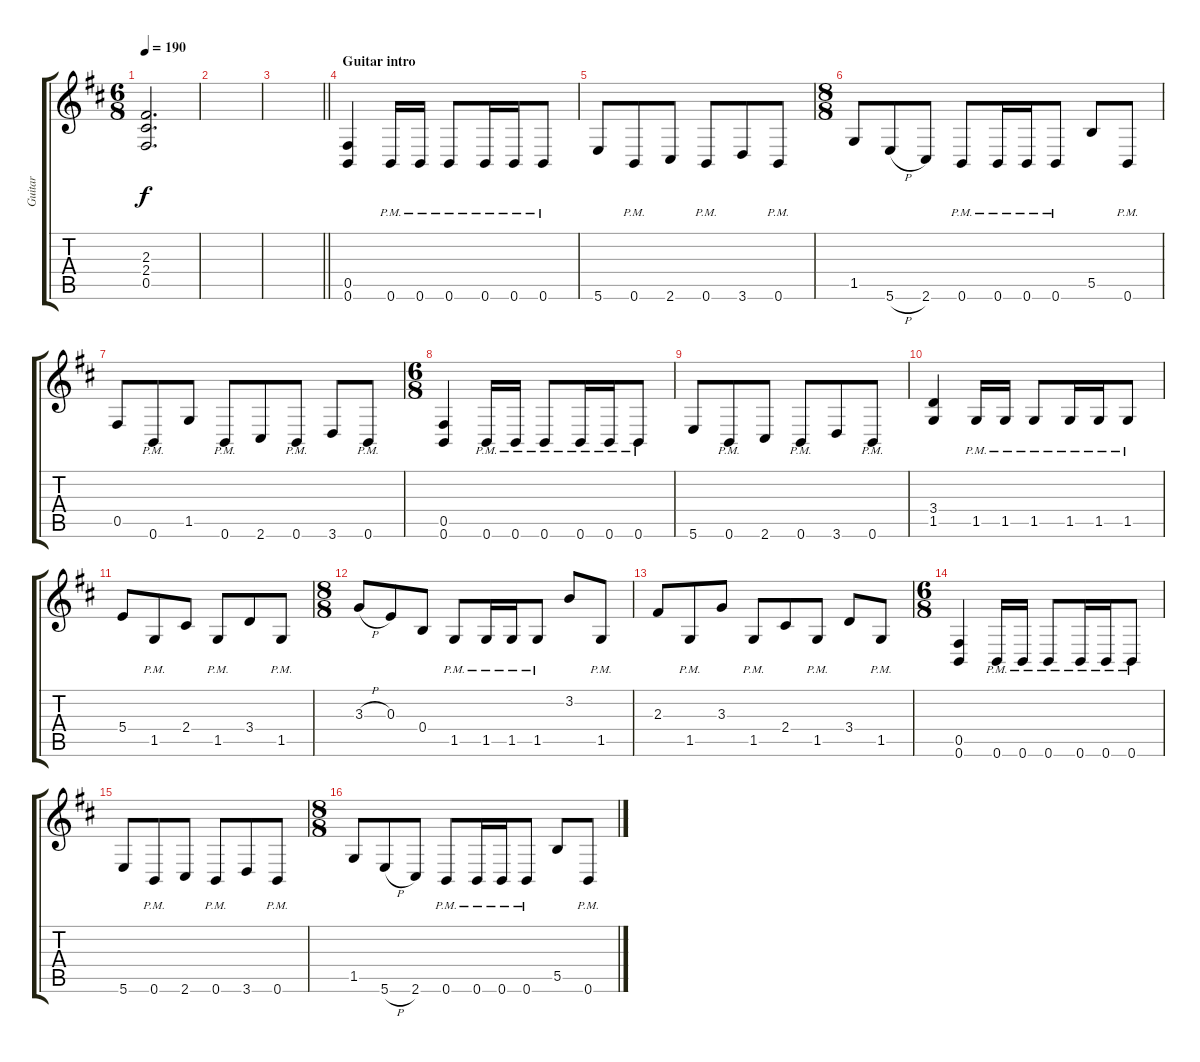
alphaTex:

\track ("Guitar" "Guitar") {instrument distortionguitar}
\staff {score tabs}
\tuning (Db4 Ab3 E3 B2 Gb2 B1) {hide}
\ts (6 8)
\tempo 190
\clef g2
\ks bminor
(2.3{t} 2.4{t} 0.5{t}).2{d dy f} |
|
\barLineRight lightlight
|
\section ("" "Guitar intro")
(0.5 0.6).4 0.6{pm}.16 0.6{pm}.16 0.6{pm}.8 0.6{pm}.16 0.6{pm}.16 0.6{pm}.8 |
5.6.8 0.6{pm}.8 2.6.8 0.6{pm}.8 3.6.8 0.6{pm}.8 |
\ts (8 8)
1.5.8 5.6{h}.8 2.6.8 0.6{pm}.8 0.6{pm}.16 0.6{pm}.16 0.6{pm}.8 5.5.8 0.6{pm}.8 |
0.5.8 0.6{pm}.8 1.5.8 0.6{pm}.8 2.6.8 0.6{pm}.8 3.6.8 0.6{pm}.8 |
\ts (6 8)
(0.5 0.6).4 0.6{pm}.16 0.6{pm}.16 0.6{pm}.8 0.6{pm}.16 0.6{pm}.16 0.6{pm}.8 |
5.6.8 0.6{pm}.8 2.6.8 0.6{pm}.8 3.6.8 0.6{pm}.8 |
(3.4 1.5).4 1.5{pm}.16 1.5{pm}.16 1.5{pm}.8 1.5{pm}.16 1.5{pm}.16 1.5{pm}.8 |
5.4.8 1.5{pm}.8 2.4.8 1.5{pm}.8 3.4.8 1.5{pm}.8 |
\ts (8 8)
3.3{h}.8 0.3.8 0.4.8 1.5{pm}.8 1.5{pm}.16 1.5{pm}.16 1.5{pm}.8 3.2.8 1.5{pm}.8 |
2.3.8 1.5{pm}.8 3.3.8 1.5{pm}.8 2.4.8 1.5{pm}.8 3.4.8 1.5{pm}.8 |
\ts (6 8)
(0.5 0.6).4 0.6{pm}.16 0.6{pm}.16 0.6{pm}.8 0.6{pm}.16 0.6{pm}.16 0.6{pm}.8 |
5.6.8 0.6{pm}.8 2.6.8 0.6{pm}.8 3.6.8 0.6{pm}.8 |
\ts (8 8)
1.5.8 5.6{h}.8 2.6.8 0.6{pm}.8 0.6{pm}.16 0.6{pm}.16 0.6{pm}.8 5.5.8 0.6{pm}.8
